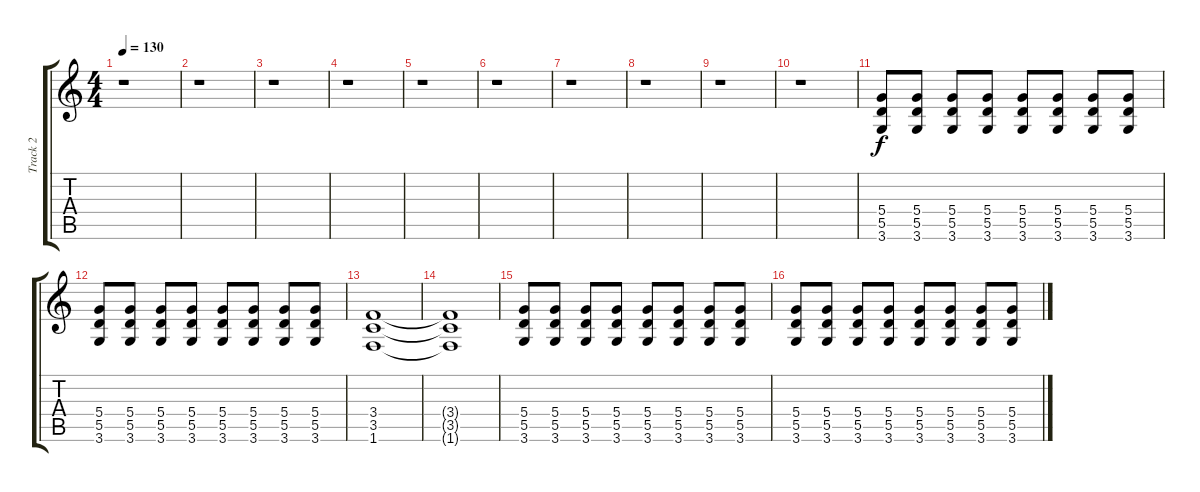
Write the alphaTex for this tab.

\track ("Track 2" "Track 2") {instrument distortionguitar}
\staff {score tabs}
\tuning (E4 B3 G3 D3 A2 E2) {hide}
\ts (4 4)
\tempo 130
\clef g2
\ks c
r.1{dy f instrument distortionguitar} |
r.1 |
r.1 |
r.1 |
r.1 |
r.1 |
r.1 |
r.1 |
r.1 |
r.1 |
(5.4 5.5 3.6).8 (5.4 5.5 3.6).8 (5.4 5.5 3.6).8 (5.4 5.5 3.6).8 (5.4 5.5 3.6).8 (5.4 5.5 3.6).8 (5.4 5.5 3.6).8 (5.4 5.5 3.6).8 |
(5.4 5.5 3.6).8 (5.4 5.5 3.6).8 (5.4 5.5 3.6).8 (5.4 5.5 3.6).8 (5.4 5.5 3.6).8 (5.4 5.5 3.6).8 (5.4 5.5 3.6).8 (5.4 5.5 3.6).8 |
(3.4 3.5 1.6).1 |
(3.4{t} 3.5{t} 1.6{t}).1 |
(5.4 5.5 3.6).8 (5.4 5.5 3.6).8 (5.4 5.5 3.6).8 (5.4 5.5 3.6).8 (5.4 5.5 3.6).8 (5.4 5.5 3.6).8 (5.4 5.5 3.6).8 (5.4 5.5 3.6).8 |
(5.4 5.5 3.6).8 (5.4 5.5 3.6).8 (5.4 5.5 3.6).8 (5.4 5.5 3.6).8 (5.4 5.5 3.6).8 (5.4 5.5 3.6).8 (5.4 5.5 3.6).8 (5.4 5.5 3.6).8
